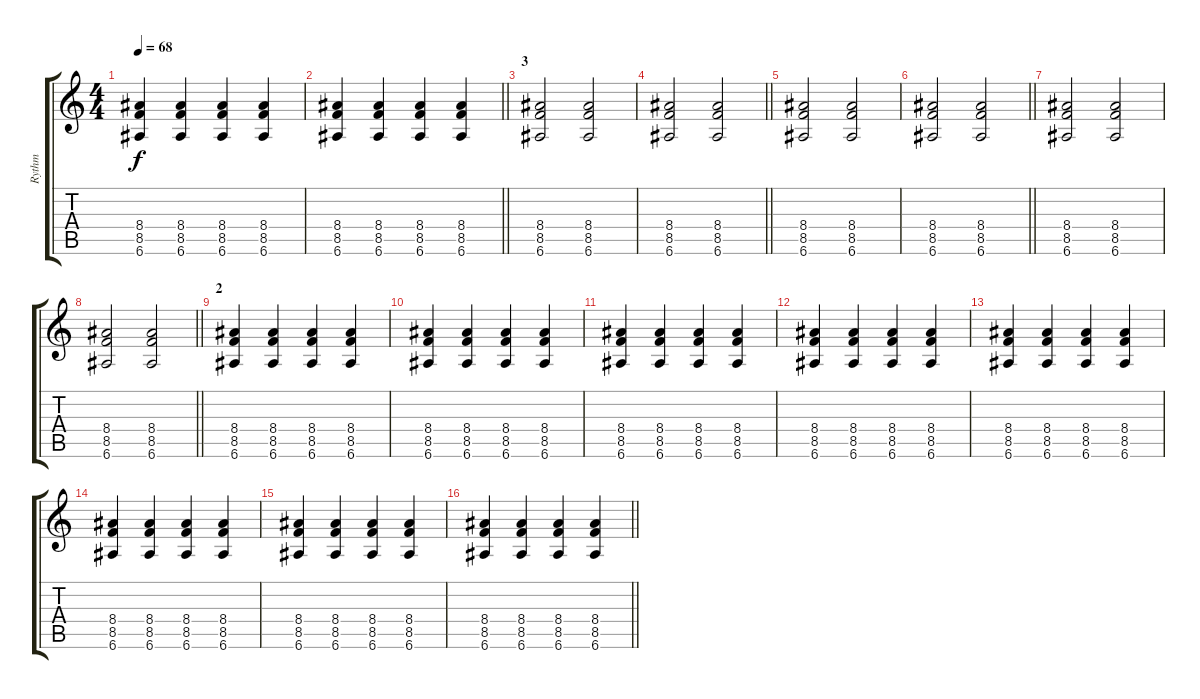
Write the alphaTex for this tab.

\track ("Rythm" "Rythm") {instrument distortionguitar}
\staff {score tabs}
\tuning (E4 B3 G3 D3 A2 E2) {hide}
\ts (4 4)
\tempo 68
\clef g2
\ks c
(8.4 8.5 6.6).4{dy f} (8.4 8.5 6.6).4 (8.4 8.5 6.6).4 (8.4 8.5 6.6).4 |
\barLineRight lightlight
(8.4 8.5 6.6).4 (8.4 8.5 6.6).4 (8.4 8.5 6.6).4 (8.4 8.5 6.6).4 |
\section ("" "3")
(8.4 8.5 6.6).2 (8.4 8.5 6.6).2 |
\barLineRight lightlight
(8.4 8.5 6.6).2 (8.4 8.5 6.6).2 |
(8.4 8.5 6.6).2 (8.4 8.5 6.6).2 |
\barLineRight lightlight
(8.4 8.5 6.6).2 (8.4 8.5 6.6).2 |
(8.4 8.5 6.6).2 (8.4 8.5 6.6).2 |
\barLineRight lightlight
(8.4 8.5 6.6).2 (8.4 8.5 6.6).2 |
\section ("" "2")
(8.4 8.5 6.6).4 (8.4 8.5 6.6).4 (8.4 8.5 6.6).4 (8.4 8.5 6.6).4 |
(8.4 8.5 6.6).4 (8.4 8.5 6.6).4 (8.4 8.5 6.6).4 (8.4 8.5 6.6).4 |
(8.4 8.5 6.6).4 (8.4 8.5 6.6).4 (8.4 8.5 6.6).4 (8.4 8.5 6.6).4 |
(8.4 8.5 6.6).4 (8.4 8.5 6.6).4 (8.4 8.5 6.6).4 (8.4 8.5 6.6).4 |
(8.4 8.5 6.6).4 (8.4 8.5 6.6).4 (8.4 8.5 6.6).4 (8.4 8.5 6.6).4 |
(8.4 8.5 6.6).4 (8.4 8.5 6.6).4 (8.4 8.5 6.6).4 (8.4 8.5 6.6).4 |
(8.4 8.5 6.6).4 (8.4 8.5 6.6).4 (8.4 8.5 6.6).4 (8.4 8.5 6.6).4 |
\barLineRight lightlight
(8.4 8.5 6.6).4 (8.4 8.5 6.6).4 (8.4 8.5 6.6).4 (8.4 8.5 6.6).4
